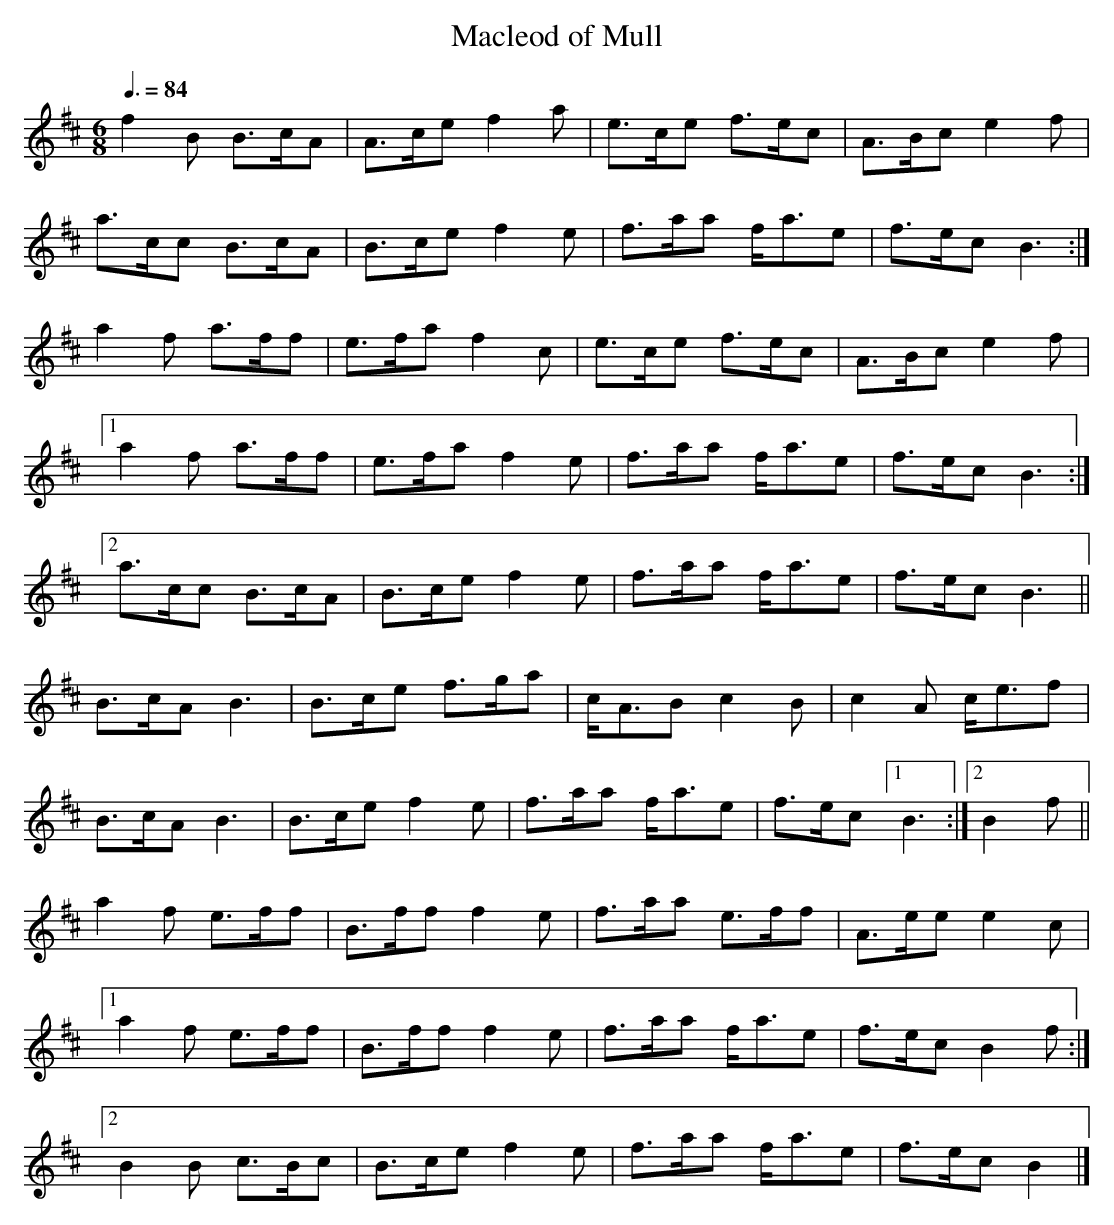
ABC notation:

X:1
T:Macleod of Mull
M:6/8
L:1/8
Q:3/8=84
K:BMin
   f2B  B>cA|A>ce f2a |e>ce f>ec|A>Bc    e2f |
   a>cc B>cA|B>ce f2e |f>aa f<ae|f>ec    B3 :|
   a2f  a>ff|e>fa f2c |e>ce f>ec|A>Bc    e2f |
[1 a2f  a>ff|e>fa f2e |f>aa f<ae|f>ec    B3 :|
[2 a>cc B>cA|B>ce f2e |f>aa f<ae|f>ec    B3 ||
   B>cA B3  |B>ce f>ga|c<AB c2B |c2A     c<ef|
   B>cA B3  |B>ce f2e |f>aa f<ae|f>ec [1 B3 :|\
                                      [2 B2f||
   a2f  e>ff|B>ff f2e |f>aa e>ff|A>ee    e2c |
[1 a2f  e>ff|B>ff f2e |f>aa f<ae|f>ec    B2f:|
[2 B2B  c>Bc|B>ce f2e |f>aa f<ae|f>ec    B2 |]

This showy pipe reel manipulates gaps to produce an extraordinary
effect of continuous modulation upwards, like an Escher staircase.
This is superposed on a scheme of alternating 3-gap and 7-gap modes:
